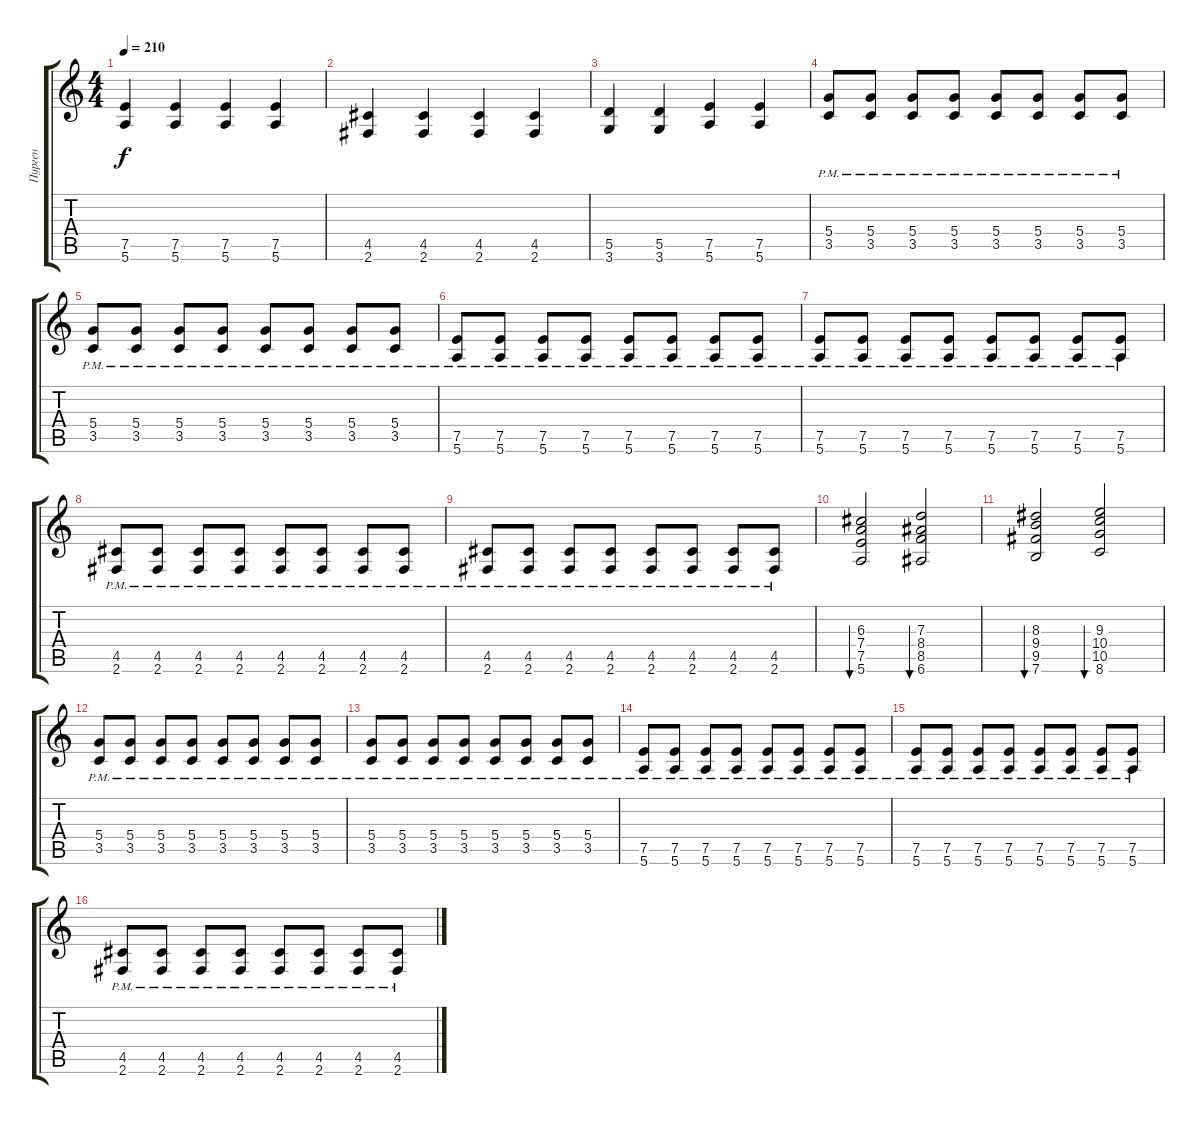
\track ("Пурген" "Пурген") {instrument overdrivenguitar}
\staff {score tabs}
\tuning (E4 B3 G3 D3 A2 E2) {hide}
\ts (4 4)
\tempo 210
\clef g2
\ks c
(7.5 5.6).4{dy f} (7.5 5.6).4 (7.5 5.6).4 (7.5 5.6).4 |
(4.5 2.6).4 (4.5 2.6).4 (4.5 2.6).4 (4.5 2.6).4 |
(5.5 3.6).4 (5.5 3.6).4 (7.5 5.6).4 (7.5 5.6).4 |
(5.4{pm} 3.5{pm}).8 (5.4{pm} 3.5{pm}).8 (5.4{pm} 3.5{pm}).8 (5.4{pm} 3.5{pm}).8 (5.4{pm} 3.5{pm}).8 (5.4{pm} 3.5{pm}).8 (5.4{pm} 3.5{pm}).8 (5.4{pm} 3.5{pm}).8 |
(5.4{pm} 3.5{pm}).8 (5.4{pm} 3.5{pm}).8 (5.4{pm} 3.5{pm}).8 (5.4{pm} 3.5{pm}).8 (5.4{pm} 3.5{pm}).8 (5.4{pm} 3.5{pm}).8 (5.4{pm} 3.5{pm}).8 (5.4{pm} 3.5{pm}).8 |
(7.5{pm} 5.6{pm}).8 (7.5{pm} 5.6{pm}).8 (7.5{pm} 5.6{pm}).8 (7.5{pm} 5.6{pm}).8 (7.5{pm} 5.6{pm}).8 (7.5{pm} 5.6{pm}).8 (7.5{pm} 5.6{pm}).8 (7.5{pm} 5.6{pm}).8 |
(7.5{pm} 5.6{pm}).8 (7.5{pm} 5.6{pm}).8 (7.5{pm} 5.6{pm}).8 (7.5{pm} 5.6{pm}).8 (7.5{pm} 5.6{pm}).8 (7.5{pm} 5.6{pm}).8 (7.5{pm} 5.6{pm}).8 (7.5{pm} 5.6{pm}).8 |
(4.5{pm} 2.6{pm}).8 (4.5{pm} 2.6{pm}).8 (4.5{pm} 2.6{pm}).8 (4.5{pm} 2.6{pm}).8 (4.5{pm} 2.6{pm}).8 (4.5{pm} 2.6{pm}).8 (4.5{pm} 2.6{pm}).8 (4.5{pm} 2.6{pm}).8 |
(4.5{pm} 2.6{pm}).8 (4.5{pm} 2.6{pm}).8 (4.5{pm} 2.6{pm}).8 (4.5{pm} 2.6{pm}).8 (4.5{pm} 2.6{pm}).8 (4.5{pm} 2.6{pm}).8 (4.5{pm} 2.6{pm}).8 (4.5{pm} 2.6{pm}).8 |
(6.3 7.4 7.5 5.6).2{bu 60} (7.3 8.4 8.5 6.6).2{bu 60} |
(8.3 9.4 9.5 7.6).2{bu 60} (9.3 10.4 10.5 8.6).2{bu 60} |
(5.4{pm} 3.5{pm}).8 (5.4{pm} 3.5{pm}).8 (5.4{pm} 3.5{pm}).8 (5.4{pm} 3.5{pm}).8 (5.4{pm} 3.5{pm}).8 (5.4{pm} 3.5{pm}).8 (5.4{pm} 3.5{pm}).8 (5.4{pm} 3.5{pm}).8 |
(5.4{pm} 3.5{pm}).8 (5.4{pm} 3.5{pm}).8 (5.4{pm} 3.5{pm}).8 (5.4{pm} 3.5{pm}).8 (5.4{pm} 3.5{pm}).8 (5.4{pm} 3.5{pm}).8 (5.4{pm} 3.5{pm}).8 (5.4{pm} 3.5{pm}).8 |
(7.5{pm} 5.6{pm}).8 (7.5{pm} 5.6{pm}).8 (7.5{pm} 5.6{pm}).8 (7.5{pm} 5.6{pm}).8 (7.5{pm} 5.6{pm}).8 (7.5{pm} 5.6{pm}).8 (7.5{pm} 5.6{pm}).8 (7.5{pm} 5.6{pm}).8 |
(7.5{pm} 5.6{pm}).8 (7.5{pm} 5.6{pm}).8 (7.5{pm} 5.6{pm}).8 (7.5{pm} 5.6{pm}).8 (7.5{pm} 5.6{pm}).8 (7.5{pm} 5.6{pm}).8 (7.5{pm} 5.6{pm}).8 (7.5{pm} 5.6{pm}).8 |
(4.5{pm} 2.6{pm}).8 (4.5{pm} 2.6{pm}).8 (4.5{pm} 2.6{pm}).8 (4.5{pm} 2.6{pm}).8 (4.5{pm} 2.6{pm}).8 (4.5{pm} 2.6{pm}).8 (4.5{pm} 2.6{pm}).8 (4.5{pm} 2.6{pm}).8
